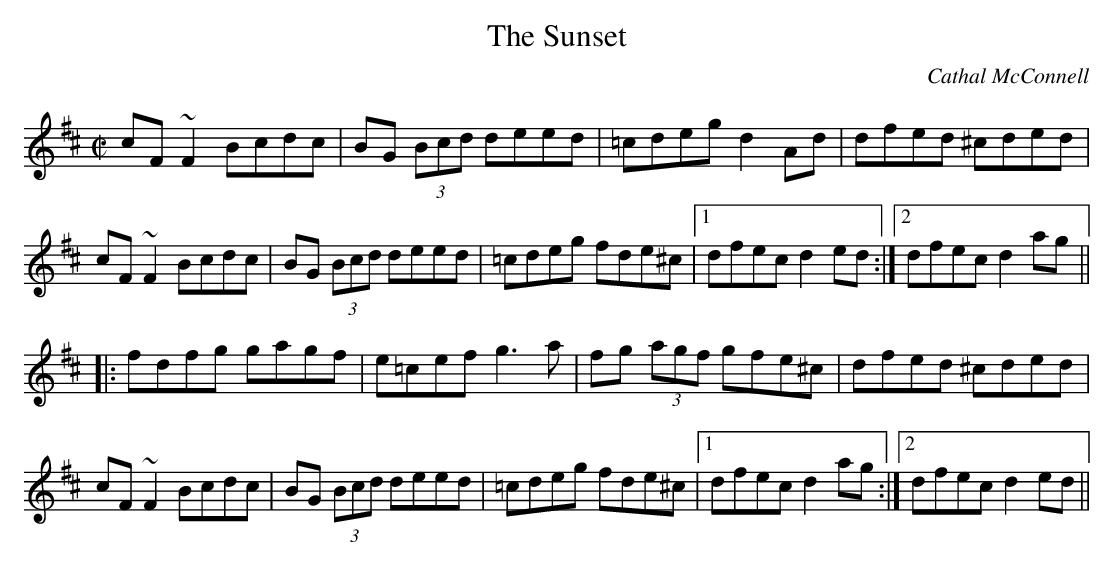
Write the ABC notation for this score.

X:1
T:Sunset, The
C:Cathal McConnell
M:C|
K:D
cF~F2 Bcdc|BG (3Bcd deed|=cdeg d2Ad|dfed ^cded|
cF~F2 Bcdc|BG (3Bcd deed|=cdeg fde^c|1 dfec d2ed:|2 dfec d2ag||
|:fdfg gagf|e=cef g3a|fg (3agf gfe^c|dfed ^cded|
cF~F2 Bcdc|BG (3Bcd deed|=cdeg fde^c|1 dfec d2ag:|2 dfec d2ed||
